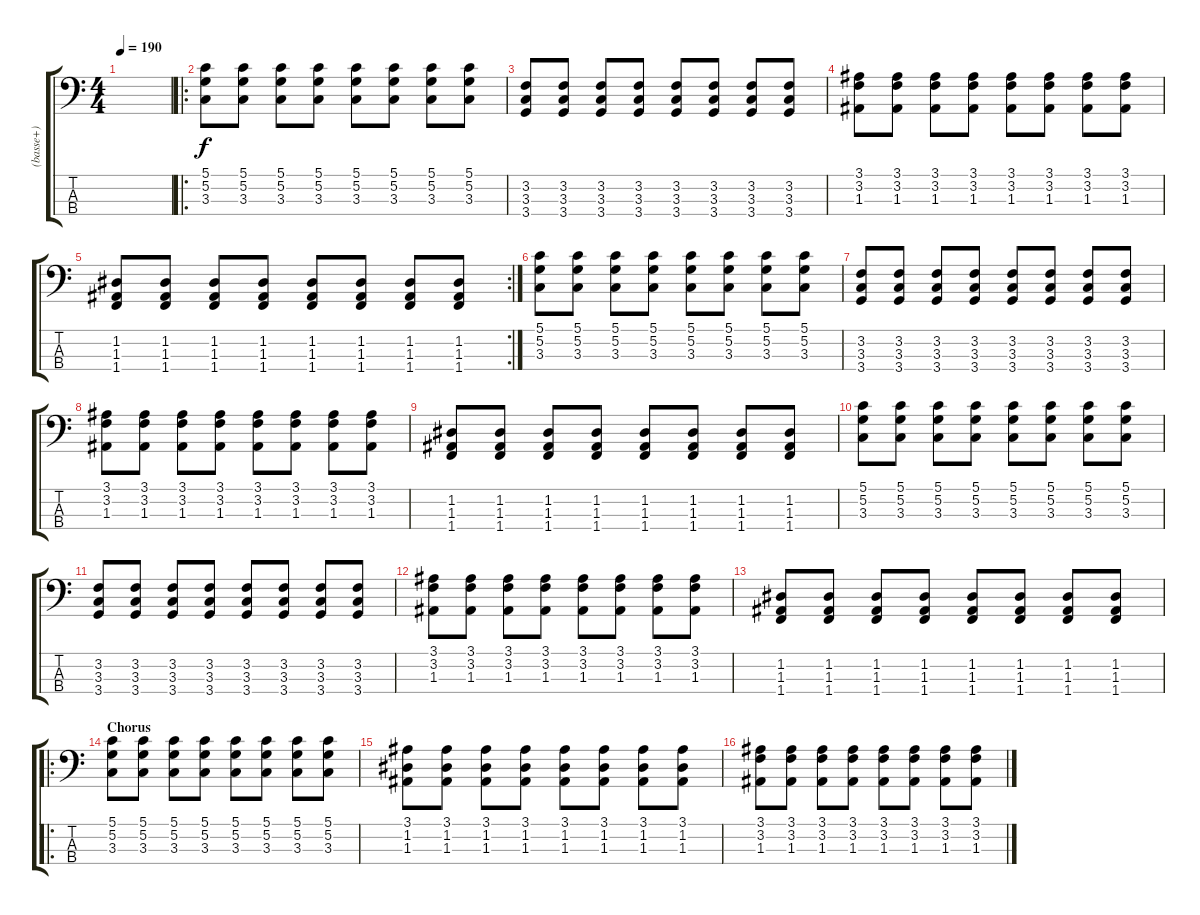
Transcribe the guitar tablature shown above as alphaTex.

\track ("(basse+)" "(basse+)") {instrument electricbasspick}
\staff {score tabs}
\tuning (G2 D2 A1 E1) {hide}
\ts (4 4)
\tempo 190
\clef f4
\ks c
|
\ro
(5.1 5.2 3.3).8 (5.1 5.2 3.3).8 (5.1 5.2 3.3).8 (5.1 5.2 3.3).8 (5.1 5.2 3.3).8 (5.1 5.2 3.3).8 (5.1 5.2 3.3).8 (5.1 5.2 3.3).8 |
(3.2 3.3 3.4).8 (3.2 3.3 3.4).8 (3.2 3.3 3.4).8 (3.2 3.3 3.4).8 (3.2 3.3 3.4).8 (3.2 3.3 3.4).8 (3.2 3.3 3.4).8 (3.2 3.3 3.4).8 |
(3.1 3.2 1.3).8 (3.1 3.2 1.3).8 (3.1 3.2 1.3).8 (3.1 3.2 1.3).8 (3.1 3.2 1.3).8 (3.1 3.2 1.3).8 (3.1 3.2 1.3).8 (3.1 3.2 1.3).8 |
\rc 2
(1.2 1.3 1.4).8 (1.2 1.3 1.4).8 (1.2 1.3 1.4).8 (1.2 1.3 1.4).8 (1.2 1.3 1.4).8 (1.2 1.3 1.4).8 (1.2 1.3 1.4).8 (1.2 1.3 1.4).8 |
(5.1 5.2 3.3).8 (5.1 5.2 3.3).8 (5.1 5.2 3.3).8 (5.1 5.2 3.3).8 (5.1 5.2 3.3).8 (5.1 5.2 3.3).8 (5.1 5.2 3.3).8 (5.1 5.2 3.3).8 |
(3.2 3.3 3.4).8 (3.2 3.3 3.4).8 (3.2 3.3 3.4).8 (3.2 3.3 3.4).8 (3.2 3.3 3.4).8 (3.2 3.3 3.4).8 (3.2 3.3 3.4).8 (3.2 3.3 3.4).8 |
(3.1 3.2 1.3).8 (3.1 3.2 1.3).8 (3.1 3.2 1.3).8 (3.1 3.2 1.3).8 (3.1 3.2 1.3).8 (3.1 3.2 1.3).8 (3.1 3.2 1.3).8 (3.1 3.2 1.3).8 |
(1.2 1.3 1.4).8 (1.2 1.3 1.4).8 (1.2 1.3 1.4).8 (1.2 1.3 1.4).8 (1.2 1.3 1.4).8 (1.2 1.3 1.4).8 (1.2 1.3 1.4).8 (1.2 1.3 1.4).8 |
(5.1 5.2 3.3).8 (5.1 5.2 3.3).8 (5.1 5.2 3.3).8 (5.1 5.2 3.3).8 (5.1 5.2 3.3).8 (5.1 5.2 3.3).8 (5.1 5.2 3.3).8 (5.1 5.2 3.3).8 |
(3.2 3.3 3.4).8 (3.2 3.3 3.4).8 (3.2 3.3 3.4).8 (3.2 3.3 3.4).8 (3.2 3.3 3.4).8 (3.2 3.3 3.4).8 (3.2 3.3 3.4).8 (3.2 3.3 3.4).8 |
(3.1 3.2 1.3).8 (3.1 3.2 1.3).8 (3.1 3.2 1.3).8 (3.1 3.2 1.3).8 (3.1 3.2 1.3).8 (3.1 3.2 1.3).8 (3.1 3.2 1.3).8 (3.1 3.2 1.3).8 |
(1.2 1.3 1.4).8 (1.2 1.3 1.4).8 (1.2 1.3 1.4).8 (1.2 1.3 1.4).8 (1.2 1.3 1.4).8 (1.2 1.3 1.4).8 (1.2 1.3 1.4).8 (1.2 1.3 1.4).8 |
\ro
\section ("" "Chorus")
(5.1 5.2 3.3).8 (5.1 5.2 3.3).8 (5.1 5.2 3.3).8 (5.1 5.2 3.3).8 (5.1 5.2 3.3).8 (5.1 5.2 3.3).8 (5.1 5.2 3.3).8 (5.1 5.2 3.3).8 |
(3.1 1.2 1.3).8 (3.1 1.2 1.3).8 (3.1 1.2 1.3).8 (3.1 1.2 1.3).8 (3.1 1.2 1.3).8 (3.1 1.2 1.3).8 (3.1 1.2 1.3).8 (3.1 1.2 1.3).8 |
(3.1 3.2 1.3).8 (3.1 3.2 1.3).8 (3.1 3.2 1.3).8 (3.1 3.2 1.3).8 (3.1 3.2 1.3).8 (3.1 3.2 1.3).8 (3.1 3.2 1.3).8 (3.1 3.2 1.3).8
